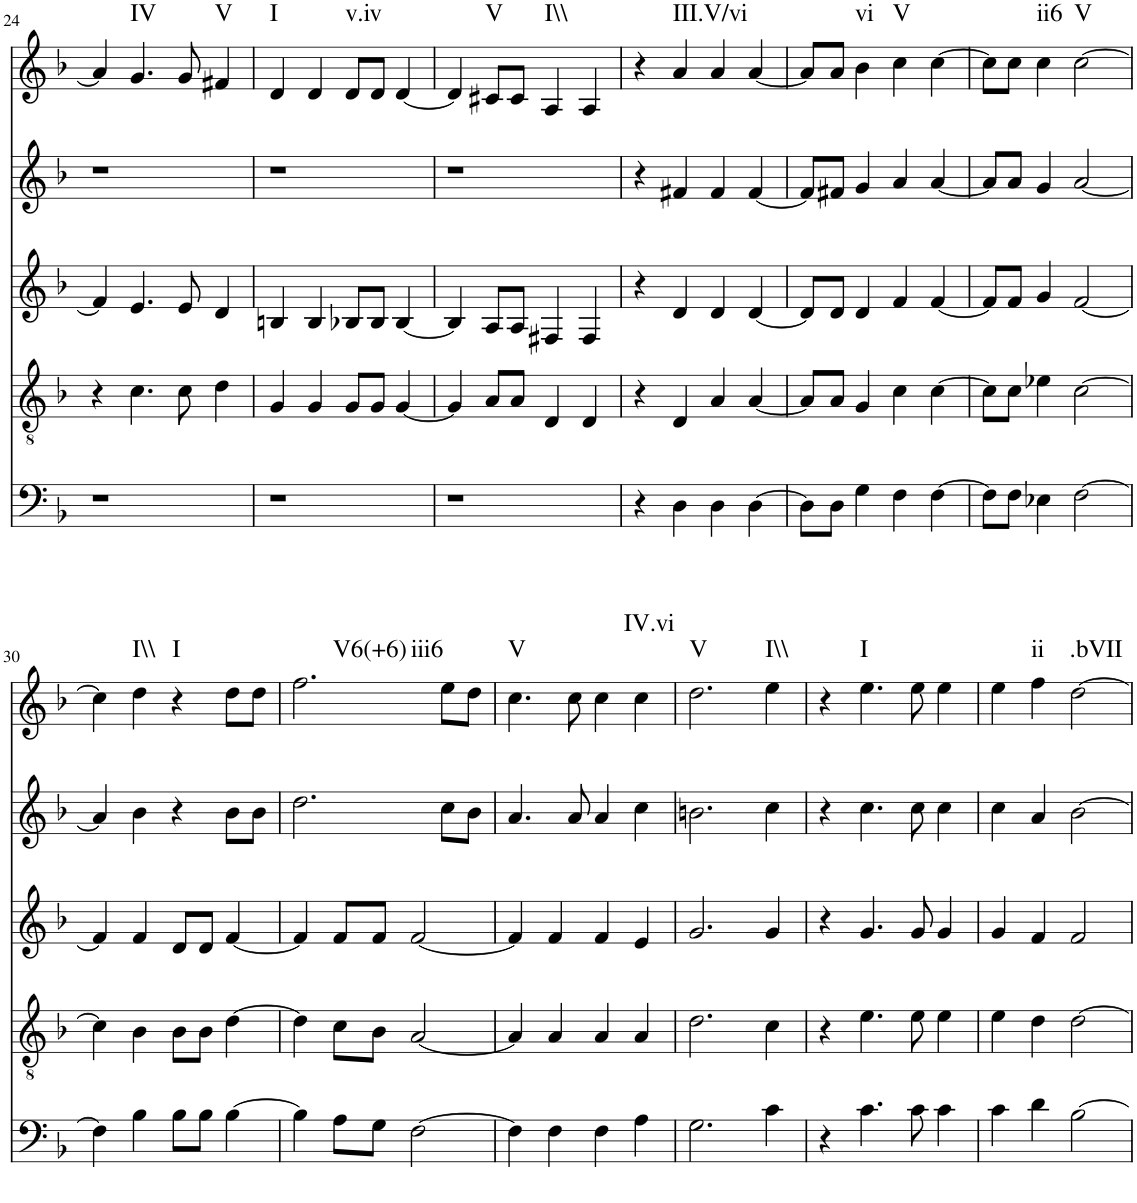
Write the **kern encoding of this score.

**kern	**kern	**kern	**kern	**kern	**harte
*part5	*part4	*part3	*part2	*part1	*part1
*staff5	*staff4	*staff3	*staff2	*staff1	*
*I"vox	*I"vox	*I"vox	*I"vox	*I"vox	*
!!LO:PB:g=z
*clefF4	*clefGv2	*clefG2	*clefG2	*clefG2	*
*k[b-]	*k[b-]	*k[b-]	*k[b-]	*k[b-]	*
*M4/4	*M4/4	*M4/4	*M4/4	*M4/4	*
=24	=24	=24	=24	=24	=24
1r	4r	4f/]	1r	4a/]	.
!	!	!	!	!	!LO:H:kt=IV
.	4.c\	4.e/	.	4.g/	N
.	8c\	8e/	.	8g/	.
!	!	!	!	!	!LO:H:kt=V
.	4d\	4d/	.	4f#X/	N
=25	=25	=25	=25	=25	=25
!	!	!	!	!	!LO:H:kt=I
1r	4G/	4Bn/	1r	4d/	N
.	4G/	4B/	.	4d/	.
!	!	!	!	!	!LO:H:kt=v.iv
.	8G/L	8B-X/L	.	8d/L	N
.	8G/J	8B-/J	.	8d/J	.
.	[4G/	[4B-/	.	[4d/	.
=26	=26	=26	=26	=26	=26
1r	4G/]	4B-/]	1r	4d/]	.
!	!	!	!	!	!LO:H:kt=V
.	8A/L	8A/L	.	8c#X/L	N
.	8A/J	8A/J	.	8c#/J	.
!	!	!	!	!	!LO:H:kt=I\\
.	4D/	4F#X/	.	4A/	N
.	4D/	4F#/	.	4A/	.
=27	=27	=27	=27	=27	=27
4r	4r	4r	4r	4r	.
!	!	!	!	!	!LO:H:kt=III.V/vi
4D\	4D/	4d/	4f#X/	4a/	N
4D\	4A/	4d/	4f#/	4a/	.
[4D\	[4A/	[4d/	[4f#/	[4a/	.
=28	=28	=28	=28	=28	=28
8D\L]	8A/L]	8d/L]	8f#/L]	8a/L]	.
8D\J	8A/J	8d/J	8f#X/J	8a/J	.
!	!	!	!	!	!LO:H:kt=vi
4G\	4G/	4d/	4g/	4b-\	N
!	!	!	!	!	!LO:H:kt=V
4F\	4c\	4f/	4a/	4cc\	N
[4F\	[4c\	[4f/	[4a/	[4cc\	.
=29	=29	=29	=29	=29	=29
8F\L]	8c\L]	8f/L]	8a/L]	8cc\L]	.
8F\J	8c\J	8f/J	8a/J	8cc\J	.
!	!	!	!	!	!LO:H:kt=ii6
4E-X\	4e-X\	4g/	4g/	4cc\	N
!	!	!	!	!	!LO:H:kt=V
[2F\	[2c\	[2f/	[2a/	[2cc\	N
!!LO:LB:g=z
=30	=30	=30	=30	=30	=30
4F\]	4c\]	4f/]	4a/]	4cc\]	.
!	!	!	!	!	!LO:H:kt=I\\
4B-\	4B-\	4f/	4b-\	4dd\	N
!	!	!	!	!	!LO:H:kt=I
8B-\L	8B-\L	8d/L	4r	4r	N
8B-\J	8B-\J	8d/J	.	.	.
[4B-\	[4d\	[4f/	8b-\L	8dd\L	.
.	.	.	8b-\J	8dd\J	.
=31	=31	=31	=31	=31	=31
!	!	!	!	!	!LO:H:n=1:kt=V6(+6)
!	!	!	!	!	!LO:H:n=2:kt=iii6
4B-\]	4d\]	4f/]	2.dd\	2.ff\	N N
8A\L	8c\L	8f/L	.	.	.
8G\J	8B-\J	8f/J	.	.	.
[2F\	[2A/	[2f/	.	.	.
.	.	.	8cc\L	8ee\L	.
.	.	.	8b-\J	8dd\J	.
=32	=32	=32	=32	=32	=32
!	!	!	!	!	!LO:H:kt=V
4F\]	4A/]	4f/]	4.a/	4.cc\	N
4F\	4A/	4f/	.	.	.
.	.	.	8a/	8cc\	.
4F\	4A/	4f/	4a/	4cc\	.
!	!	!	!	!	!LO:H:kt=IV.vi
4A\	4A/	4e/	4cc\	4cc\	N
=33	=33	=33	=33	=33	=33
!	!	!	!	!	!LO:H:kt=V
2.G\	2.d\	2.g/	2.bn\	2.dd\	N
!	!	!	!	!	!LO:H:kt=I\\
4c\	4c\	4g/	4cc\	4ee\	N
=34	=34	=34	=34	=34	=34
4r	4r	4r	4r	4r	.
!	!	!	!	!	!LO:H:kt=I
4.c\	4.e\	4.g/	4.cc\	4.ee\	N
8c\	8e\	8g/	8cc\	8ee\	.
4c\	4e\	4g/	4cc\	4ee\	.
=35	=35	=35	=35	=35	=35
4c\	4e\	4g/	4cc\	4ee\	.
!	!	!	!	!	!LO:H:kt=ii
4d\	4d\	4f/	4a/	4ff\	N
!	!	!	!	!	!LO:H:kt=.bVII
[2B-\	[2d\	2f/	[2b-\	[2dd\	N
=	=	=	=	=	=
*-	*-	*-	*-	*-	*-
